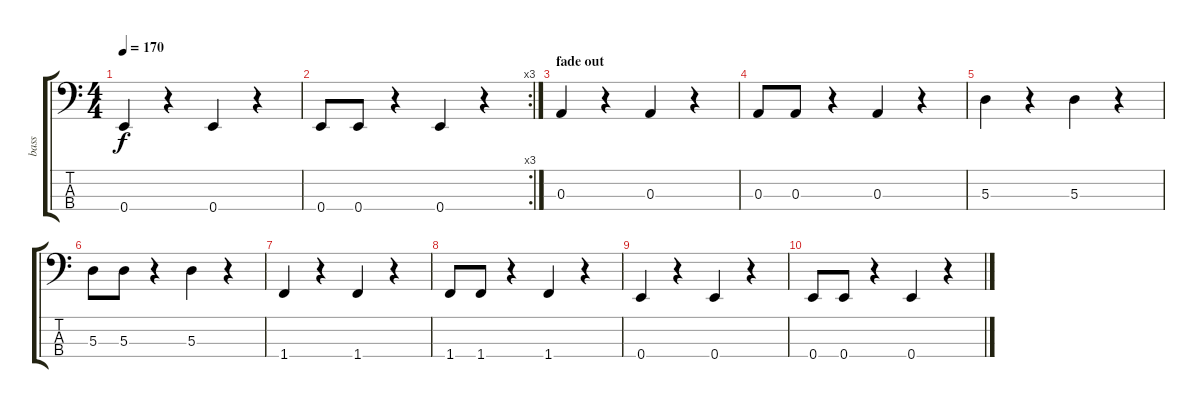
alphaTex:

\track ("bass" "bass") {instrument acousticbass}
\staff {score tabs}
\tuning (G2 D2 A1 E1) {hide}
\ts (4 4)
\tempo 170
\clef f4
\ks c
0.4.4{dy f} r.4 0.4.4 r.4 |
\rc 3
0.4.8 0.4.8 r.4 0.4.4 r.4 |
\section ("" "fade out")
0.3.4 r.4 0.3.4 r.4 |
0.3.8 0.3.8 r.4 0.3.4 r.4 |
5.3.4 r.4 5.3.4 r.4 |
5.3.8 5.3.8 r.4 5.3.4 r.4 |
1.4.4 r.4 1.4.4 r.4 |
1.4.8 1.4.8 r.4 1.4.4 r.4 |
0.4.4 r.4 0.4.4 r.4 |
0.4.8 0.4.8 r.4 0.4.4 r.4
